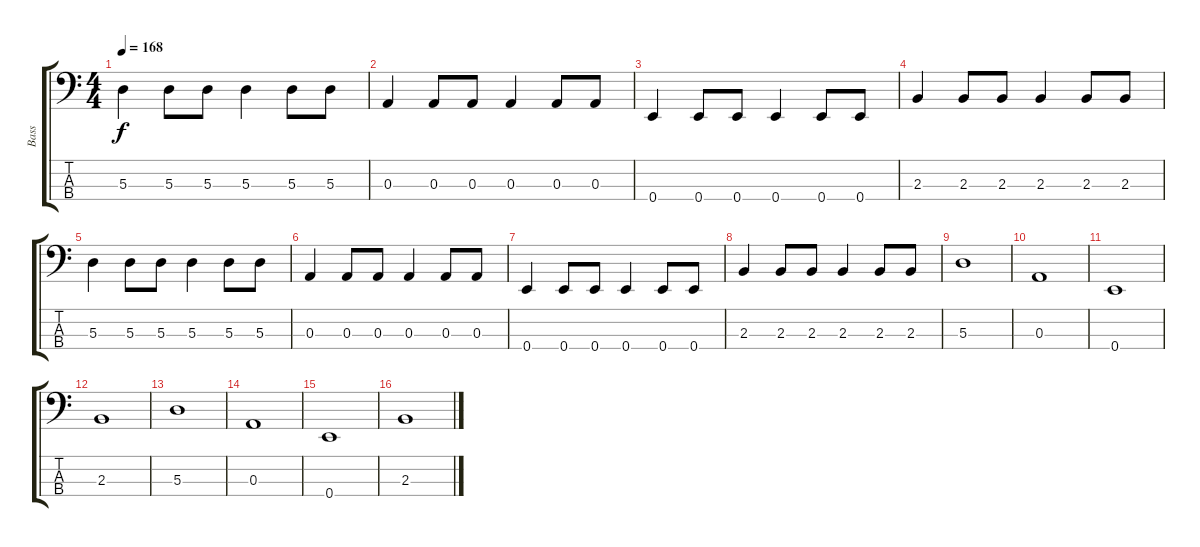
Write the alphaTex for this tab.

\track ("Bass" "Bass") {instrument electricbassfinger}
\staff {score tabs}
\tuning (G2 D2 A1 E1) {hide}
\ts (4 4)
\section ("" "")
\tempo 168
\clef f4
\ks c
5.3.4{dy f volume 9} 5.3.8 5.3.8 5.3.4 5.3.8 5.3.8 |
0.3.4 0.3.8 0.3.8 0.3.4 0.3.8 0.3.8 |
0.4.4 0.4.8 0.4.8 0.4.4 0.4.8 0.4.8 |
2.3.4 2.3.8 2.3.8 2.3.4 2.3.8 2.3.8 |
5.3.4{volume 7} 5.3.8 5.3.8 5.3.4 5.3.8 5.3.8 |
0.3.4 0.3.8 0.3.8 0.3.4 0.3.8 0.3.8 |
0.4.4 0.4.8 0.4.8 0.4.4 0.4.8 0.4.8 |
2.3.4 2.3.8 2.3.8 2.3.4 2.3.8 2.3.8 |
\section ("" "")
5.3.1{volume 0} |
0.3.1 |
0.4.1 |
2.3.1 |
5.3.1 |
0.3.1 |
0.4.1 |
2.3.1
